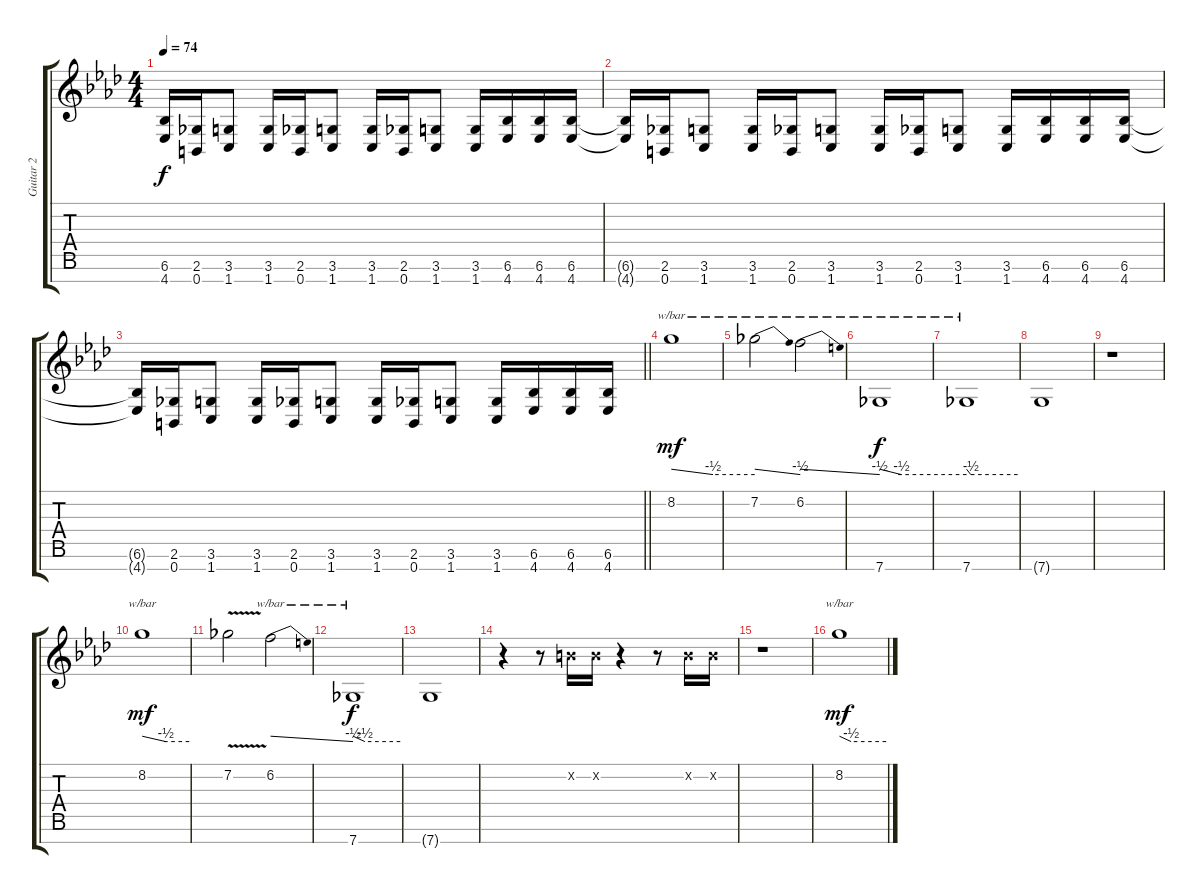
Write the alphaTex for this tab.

\track ("Guitar 2" "Guitar 2") {instrument overdrivenguitar}
\staff {score tabs}
\tuning (E4 B3 G3 D3 A2 E2 B1) {hide}
\ts (4 4)
\tempo 74
\clef g2
\ks fminor
(6.6{t} 4.7{t}).16{dy f} (2.6 0.7).16 (3.6 1.7).8 (3.6 1.7).16 (2.6 0.7).16 (3.6 1.7).8 (3.6 1.7).16 (2.6 0.7).16 (3.6 1.7).8 (3.6 1.7).16 (6.6 4.7).16 (6.6 4.7).16 (6.6 4.7).16 |
(6.6{t} 4.7{t}).16 (2.6 0.7).16 (3.6 1.7).8 (3.6 1.7).16 (2.6 0.7).16 (3.6 1.7).8 (3.6 1.7).16 (2.6 0.7).16 (3.6 1.7).8 (3.6 1.7).16 (6.6 4.7).16 (6.6 4.7).16 (6.6 4.7).16 |
\barLineRight lightlight
(6.6{t} 4.7{t}).16 (2.6 0.7).16 (3.6 1.7).8 (3.6 1.7).16 (2.6 0.7).16 (3.6 1.7).8 (3.6 1.7).16 (2.6 0.7).16 (3.6 1.7).8 (3.6 1.7).16 (6.6 4.7).16 (6.6 4.7).16 (6.6 4.7).16 |
8.2.1{tbe (custom default 0 0 30 -2 60 -2) dy mf} |
7.2.2{tbe (dive default 0 0 60 -2)} 6.2.2{tbe (dive default 0 0 60 -2)} |
7.7.1{tbe (custom default 0 0 15 -2 60 -2) dy f} |
7.7.1{tbe (custom default 0 0 5 -2 60 -2)} |
7.7{t}.1 |
r.1{volume 10} |
8.2.1{tbe (custom default 0 0 30 -2 60 -2) dy mf} |
7.2{v}.2 6.2.2{tbe (dive default 0 0 60 -2)} |
7.7.1{tbe (custom default 0 0 15 -2 60 -2) dy f} |
7.7{t}.1{volume 5} |
r.4 r.8 0.2{x}.16 0.2{x}.16 r.4 r.8 0.2{x}.16 0.2{x}.16 |
r.1 |
8.2.1{tbe (custom default 0 0 15 -2 60 -2) dy mf}
